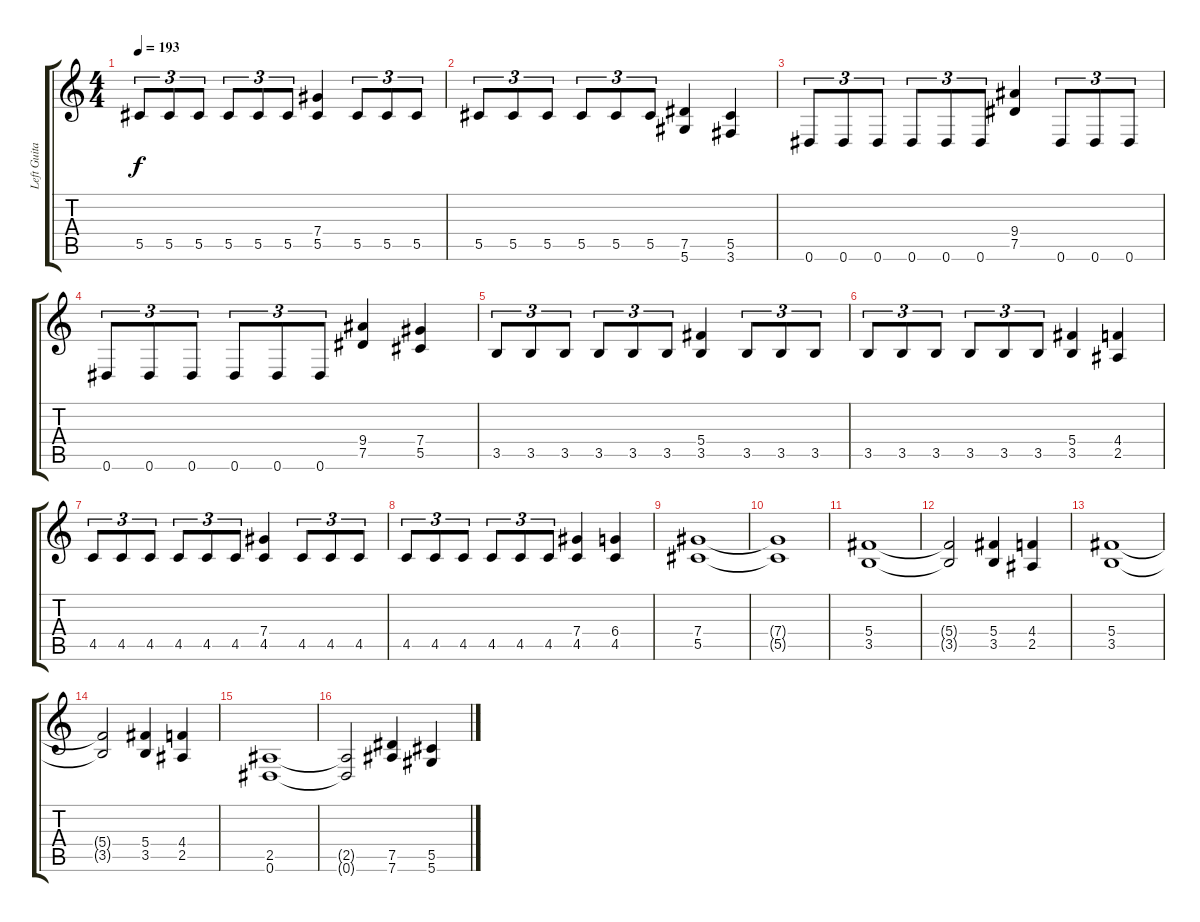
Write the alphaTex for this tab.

\track ("Left Guitar" "Left Guita") {instrument distortionguitar}
\staff {score tabs}
\tuning (Eb4 Bb3 Gb3 Db3 Ab2 Eb2) {hide}
\ts (4 4)
\tempo 193
\clef g2
\ks c
5.5.8{tu (3 2) dy f} 5.5.8{tu (3 2)} 5.5.8{tu (3 2)} 5.5.8{tu (3 2)} 5.5.8{tu (3 2)} 5.5.8{tu (3 2)} (7.4 5.5).4 5.5.8{tu (3 2)} 5.5.8{tu (3 2)} 5.5.8{tu (3 2)} |
5.5.8{tu (3 2)} 5.5.8{tu (3 2)} 5.5.8{tu (3 2)} 5.5.8{tu (3 2)} 5.5.8{tu (3 2)} 5.5.8{tu (3 2)} (7.5 5.6).4 (5.5 3.6).4 |
0.6.8{tu (3 2)} 0.6.8{tu (3 2)} 0.6.8{tu (3 2)} 0.6.8{tu (3 2)} 0.6.8{tu (3 2)} 0.6.8{tu (3 2)} (9.4 7.5).4 0.6.8{tu (3 2)} 0.6.8{tu (3 2)} 0.6.8{tu (3 2)} |
0.6.8{tu (3 2)} 0.6.8{tu (3 2)} 0.6.8{tu (3 2)} 0.6.8{tu (3 2)} 0.6.8{tu (3 2)} 0.6.8{tu (3 2)} (9.4 7.5).4 (7.4 5.5).4 |
3.5.8{tu (3 2)} 3.5.8{tu (3 2)} 3.5.8{tu (3 2)} 3.5.8{tu (3 2)} 3.5.8{tu (3 2)} 3.5.8{tu (3 2)} (5.4 3.5).4 3.5.8{tu (3 2)} 3.5.8{tu (3 2)} 3.5.8{tu (3 2)} |
3.5.8{tu (3 2)} 3.5.8{tu (3 2)} 3.5.8{tu (3 2)} 3.5.8{tu (3 2)} 3.5.8{tu (3 2)} 3.5.8{tu (3 2)} (5.4 3.5).4 (4.4 2.5).4 |
4.5.8{tu (3 2)} 4.5.8{tu (3 2)} 4.5.8{tu (3 2)} 4.5.8{tu (3 2)} 4.5.8{tu (3 2)} 4.5.8{tu (3 2)} (7.4 4.5).4 4.5.8{tu (3 2)} 4.5.8{tu (3 2)} 4.5.8{tu (3 2)} |
4.5.8{tu (3 2)} 4.5.8{tu (3 2)} 4.5.8{tu (3 2)} 4.5.8{tu (3 2)} 4.5.8{tu (3 2)} 4.5.8{tu (3 2)} (7.4 4.5).4 (6.4 4.5).4 |
(7.4 5.5).1 |
(7.4{t} 5.5{t}).1 |
(5.4 3.5).1 |
(5.4{t} 3.5{t}).2 (5.4 3.5).4 (4.4 2.5).4 |
(5.4 3.5).1 |
(5.4{t} 3.5{t}).2 (5.4 3.5).4 (4.4 2.5).4 |
(2.5 0.6).1 |
(2.5{t} 0.6{t}).2 (7.5 7.6).4 (5.5 5.6).4
